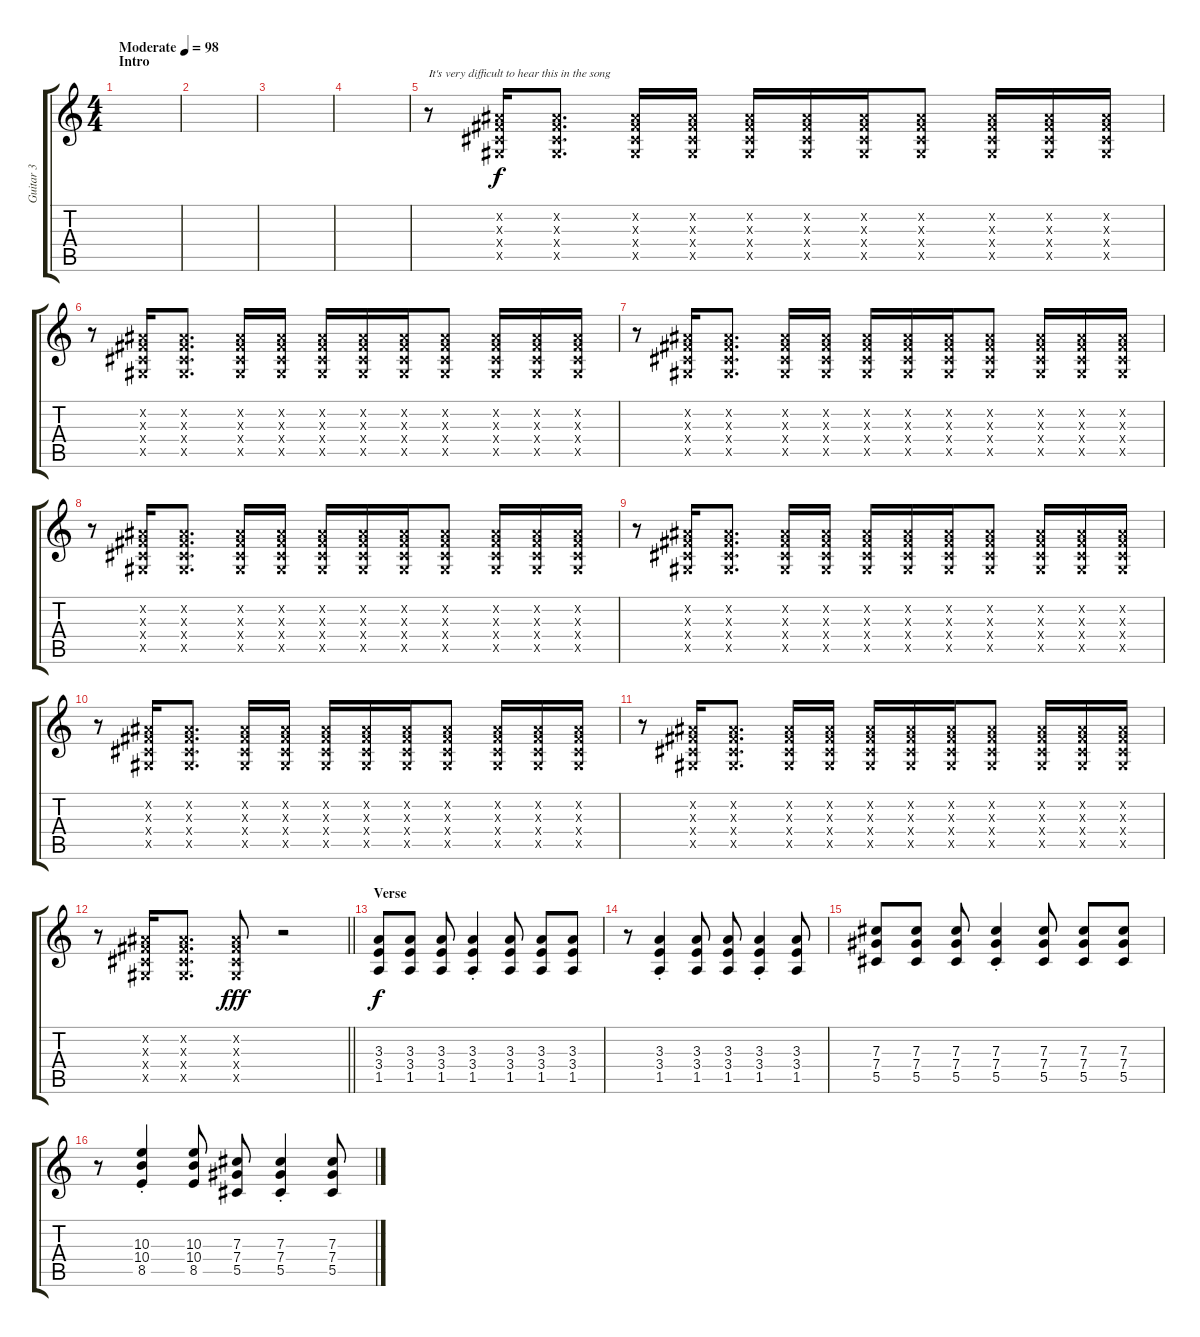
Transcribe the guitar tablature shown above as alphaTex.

\track ("Guitar 3" "Guitar 3") {instrument overdrivenguitar}
\staff {score tabs}
\tuning (Eb4 Bb3 Gb3 Db3 Ab2 Eb2) {hide}
\ts (4 4)
\section ("" "Intro")
\tempo (98 "Moderate")
\clef g2
\ks c
|
|
|
|
r.8{txt "It's very difficult to hear this in the song" volume 14} (0.2{x} 0.3{x} 0.4{x} 0.5{x}).16 (0.2{x} 0.3{x} 0.4{x} 0.5{x}).8{d} (0.2{x} 0.3{x} 0.4{x} 0.5{x}).16 (0.2{x} 0.3{x} 0.4{x} 0.5{x}).16 (0.2{x} 0.3{x} 0.4{x} 0.5{x}).16 (0.2{x} 0.3{x} 0.4{x} 0.5{x}).16 (0.2{x} 0.3{x} 0.4{x} 0.5{x}).16 (0.2{x} 0.3{x} 0.4{x} 0.5{x}).8 (0.2{x} 0.3{x} 0.4{x} 0.5{x}).16 (0.2{x} 0.3{x} 0.4{x} 0.5{x}).16 (0.2{x} 0.3{x} 0.4{x} 0.5{x}).16 |
r.8 (0.2{x} 0.3{x} 0.4{x} 0.5{x}).16 (0.2{x} 0.3{x} 0.4{x} 0.5{x}).8{d} (0.2{x} 0.3{x} 0.4{x} 0.5{x}).16 (0.2{x} 0.3{x} 0.4{x} 0.5{x}).16 (0.2{x} 0.3{x} 0.4{x} 0.5{x}).16 (0.2{x} 0.3{x} 0.4{x} 0.5{x}).16 (0.2{x} 0.3{x} 0.4{x} 0.5{x}).16 (0.2{x} 0.3{x} 0.4{x} 0.5{x}).8 (0.2{x} 0.3{x} 0.4{x} 0.5{x}).16 (0.2{x} 0.3{x} 0.4{x} 0.5{x}).16 (0.2{x} 0.3{x} 0.4{x} 0.5{x}).16 |
r.8 (0.2{x} 0.3{x} 0.4{x} 0.5{x}).16 (0.2{x} 0.3{x} 0.4{x} 0.5{x}).8{d} (0.2{x} 0.3{x} 0.4{x} 0.5{x}).16 (0.2{x} 0.3{x} 0.4{x} 0.5{x}).16 (0.2{x} 0.3{x} 0.4{x} 0.5{x}).16 (0.2{x} 0.3{x} 0.4{x} 0.5{x}).16 (0.2{x} 0.3{x} 0.4{x} 0.5{x}).16 (0.2{x} 0.3{x} 0.4{x} 0.5{x}).8 (0.2{x} 0.3{x} 0.4{x} 0.5{x}).16 (0.2{x} 0.3{x} 0.4{x} 0.5{x}).16 (0.2{x} 0.3{x} 0.4{x} 0.5{x}).16 |
r.8 (0.2{x} 0.3{x} 0.4{x} 0.5{x}).16 (0.2{x} 0.3{x} 0.4{x} 0.5{x}).8{d} (0.2{x} 0.3{x} 0.4{x} 0.5{x}).16 (0.2{x} 0.3{x} 0.4{x} 0.5{x}).16 (0.2{x} 0.3{x} 0.4{x} 0.5{x}).16 (0.2{x} 0.3{x} 0.4{x} 0.5{x}).16 (0.2{x} 0.3{x} 0.4{x} 0.5{x}).16 (0.2{x} 0.3{x} 0.4{x} 0.5{x}).8 (0.2{x} 0.3{x} 0.4{x} 0.5{x}).16 (0.2{x} 0.3{x} 0.4{x} 0.5{x}).16 (0.2{x} 0.3{x} 0.4{x} 0.5{x}).16 |
r.8 (0.2{x} 0.3{x} 0.4{x} 0.5{x}).16 (0.2{x} 0.3{x} 0.4{x} 0.5{x}).8{d} (0.2{x} 0.3{x} 0.4{x} 0.5{x}).16 (0.2{x} 0.3{x} 0.4{x} 0.5{x}).16 (0.2{x} 0.3{x} 0.4{x} 0.5{x}).16 (0.2{x} 0.3{x} 0.4{x} 0.5{x}).16 (0.2{x} 0.3{x} 0.4{x} 0.5{x}).16 (0.2{x} 0.3{x} 0.4{x} 0.5{x}).8 (0.2{x} 0.3{x} 0.4{x} 0.5{x}).16 (0.2{x} 0.3{x} 0.4{x} 0.5{x}).16 (0.2{x} 0.3{x} 0.4{x} 0.5{x}).16 |
r.8 (0.2{x} 0.3{x} 0.4{x} 0.5{x}).16 (0.2{x} 0.3{x} 0.4{x} 0.5{x}).8{d} (0.2{x} 0.3{x} 0.4{x} 0.5{x}).16 (0.2{x} 0.3{x} 0.4{x} 0.5{x}).16 (0.2{x} 0.3{x} 0.4{x} 0.5{x}).16 (0.2{x} 0.3{x} 0.4{x} 0.5{x}).16 (0.2{x} 0.3{x} 0.4{x} 0.5{x}).16 (0.2{x} 0.3{x} 0.4{x} 0.5{x}).8 (0.2{x} 0.3{x} 0.4{x} 0.5{x}).16 (0.2{x} 0.3{x} 0.4{x} 0.5{x}).16 (0.2{x} 0.3{x} 0.4{x} 0.5{x}).16 |
r.8 (0.2{x} 0.3{x} 0.4{x} 0.5{x}).16 (0.2{x} 0.3{x} 0.4{x} 0.5{x}).8{d} (0.2{x} 0.3{x} 0.4{x} 0.5{x}).16 (0.2{x} 0.3{x} 0.4{x} 0.5{x}).16 (0.2{x} 0.3{x} 0.4{x} 0.5{x}).16 (0.2{x} 0.3{x} 0.4{x} 0.5{x}).16 (0.2{x} 0.3{x} 0.4{x} 0.5{x}).16 (0.2{x} 0.3{x} 0.4{x} 0.5{x}).8 (0.2{x} 0.3{x} 0.4{x} 0.5{x}).16 (0.2{x} 0.3{x} 0.4{x} 0.5{x}).16 (0.2{x} 0.3{x} 0.4{x} 0.5{x}).16 |
\barLineRight lightlight
r.8 (0.2{x} 0.3{x} 0.4{x} 0.5{x}).16 (0.2{x} 0.3{x} 0.4{x} 0.5{x}).8{d} (0.2{x} 0.3{x} 0.4{x} 0.5{x}).8{dy fff} r.2 |
\section ("" "Verse")
(3.3 3.4 1.5).8{dy f volume 13} (3.3 3.4 1.5).8 (3.3 3.4 1.5).8 (3.3{st} 3.4{st} 1.5{st}).4 (3.3 3.4 1.5).8 (3.3 3.4 1.5).8 (3.3 3.4 1.5).8 |
r.8 (3.3{st} 3.4{st} 1.5{st}).4 (3.3 3.4 1.5).8 (3.3 3.4 1.5).8 (3.3{st} 3.4{st} 1.5{st}).4 (3.3 3.4 1.5).8 |
(7.3 7.4 5.5).8 (7.3 7.4 5.5).8 (7.3 7.4 5.5).8 (7.3{st} 7.4{st} 5.5{st}).4 (7.3 7.4 5.5).8 (7.3 7.4 5.5).8 (7.3 7.4 5.5).8 |
r.8 (10.3{st} 10.4{st} 8.5{st}).4 (10.3 10.4 8.5).8 (7.3 7.4 5.5).8 (7.3{st} 7.4{st} 5.5{st}).4 (7.3 7.4 5.5).8
